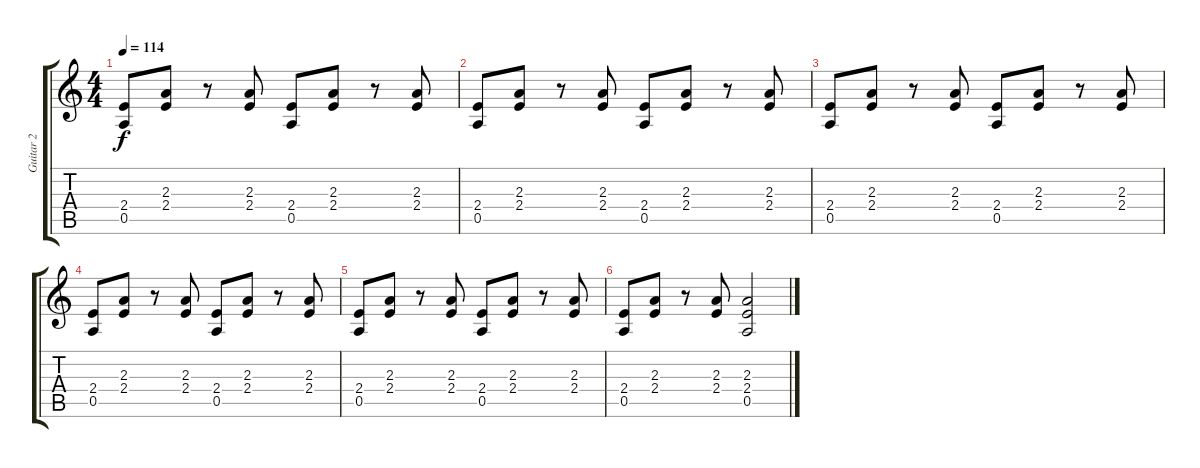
\track ("Guitar 2" "Guitar 2") {instrument electricguitarclean}
\staff {score tabs}
\tuning (E4 B3 G3 D3 A2 E2) {hide}
\ts (4 4)
\tempo 114
\clef g2
\ks c
(2.4 0.5).8{dy f} (2.3 2.4).8 r.8 (2.3 2.4).8 (2.4 0.5).8 (2.3 2.4).8 r.8 (2.3 2.4).8 |
(2.4 0.5).8 (2.3 2.4).8 r.8 (2.3 2.4).8 (2.4 0.5).8 (2.3 2.4).8 r.8 (2.3 2.4).8 |
(2.4 0.5).8 (2.3 2.4).8 r.8 (2.3 2.4).8 (2.4 0.5).8 (2.3 2.4).8 r.8 (2.3 2.4).8 |
(2.4 0.5).8 (2.3 2.4).8 r.8 (2.3 2.4).8 (2.4 0.5).8 (2.3 2.4).8 r.8 (2.3 2.4).8 |
(2.4 0.5).8 (2.3 2.4).8 r.8 (2.3 2.4).8 (2.4 0.5).8 (2.3 2.4).8 r.8 (2.3 2.4).8 |
(2.4 0.5).8 (2.3 2.4).8 r.8 (2.3 2.4).8 (2.3 2.4 0.5).2
